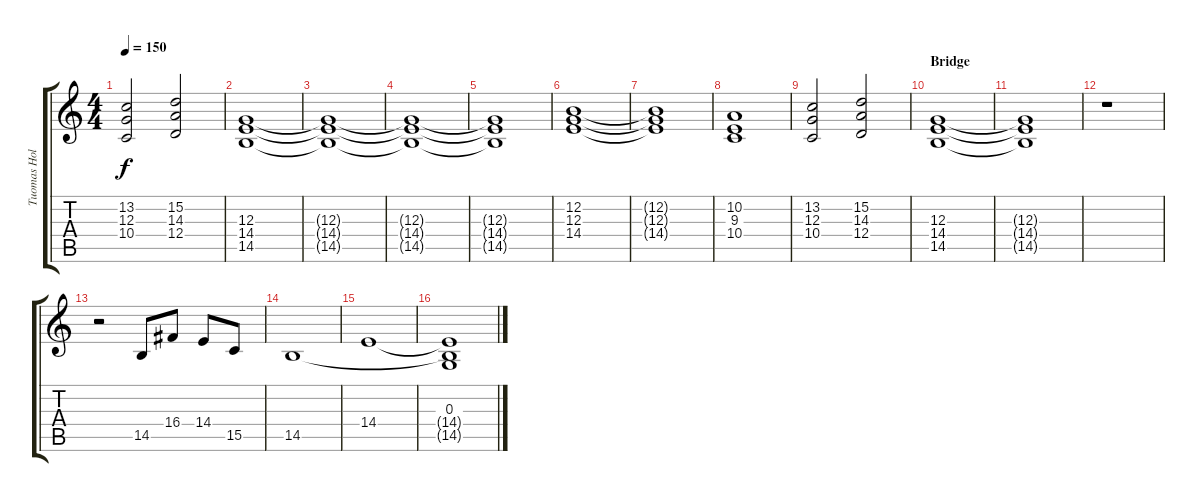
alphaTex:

\track ("Tuomas Holopainen" "Tuomas Hol") {instrument stringensemble1}
\staff {score tabs}
\tuning (E4 B3 G3 D3 A2 E2) {hide}
\ts (4 4)
\tempo 150
\clef g2
\ks c
(13.2 12.3 10.4).2{dy f} (15.2 14.3 12.4).2 |
(12.3 14.4 14.5).1 |
(12.3{t} 14.4{t} 14.5{t}).1 |
(12.3{t} 14.4{t} 14.5{t}).1 |
(12.3{t} 14.4{t} 14.5{t}).1 |
(12.2 12.3 14.4).1 |
(12.2{t} 12.3{t} 14.4{t}).1 |
(10.2 9.3 10.4).1 |
(13.2 12.3 10.4).2 (15.2 14.3 12.4).2 |
\section ("" "Bridge")
(12.3 14.4 14.5).1 |
(12.3{t} 14.4{t} 14.5{t}).1 |
r.1 |
r.2{instrument stringensemble1} 14.5.8 16.4.8 14.4.8 15.5.8 |
14.5.1 |
14.4.1 |
(0.3 14.4{t} 14.5{t}).1
